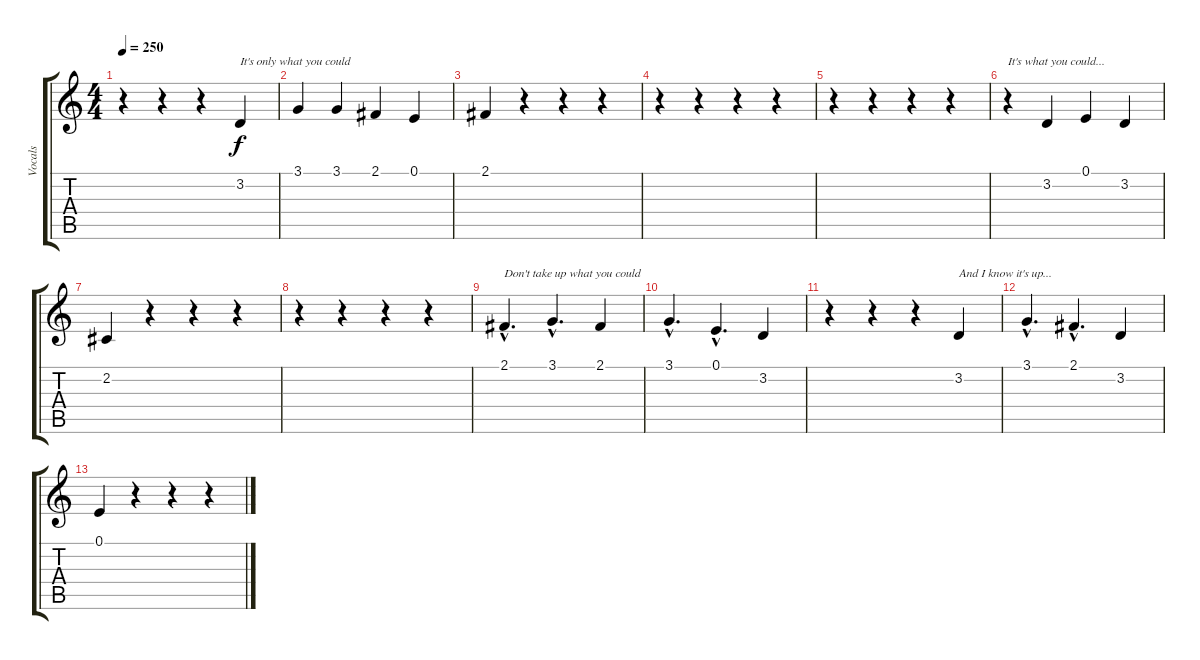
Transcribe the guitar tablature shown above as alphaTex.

\track ("Vocals" "Vocals") {instrument oboe}
\staff {score tabs}
\tuning (E4 B3 G3 D3 A2 E2) {hide}
\ts (4 4)
\tempo 250
\clef g2
\ks c
r.4{dy f} r.4 r.4 3.2.4{txt "It's only what you could"} |
3.1.4 3.1.4 2.1.4 0.1.4 |
2.1.4 r.4 r.4 r.4 |
r.4 r.4 r.4 r.4 |
r.4 r.4 r.4 r.4 |
r.4{txt "It's what you could..."} 3.2.4 0.1.4 3.2.4 |
2.2.4 r.4 r.4 r.4 |
r.4 r.4 r.4 r.4 |
2.1{hac}.4{d txt "Don't take up what you could"} 3.1{hac}.4{d} 2.1.4 |
3.1{hac}.4{d} 0.1{hac}.4{d} 3.2.4 |
r.4 r.4 r.4 3.2.4{txt "And I know it's up..."} |
3.1{hac}.4{d} 2.1{hac}.4{d} 3.2.4 |
0.1.4 r.4 r.4 r.4
